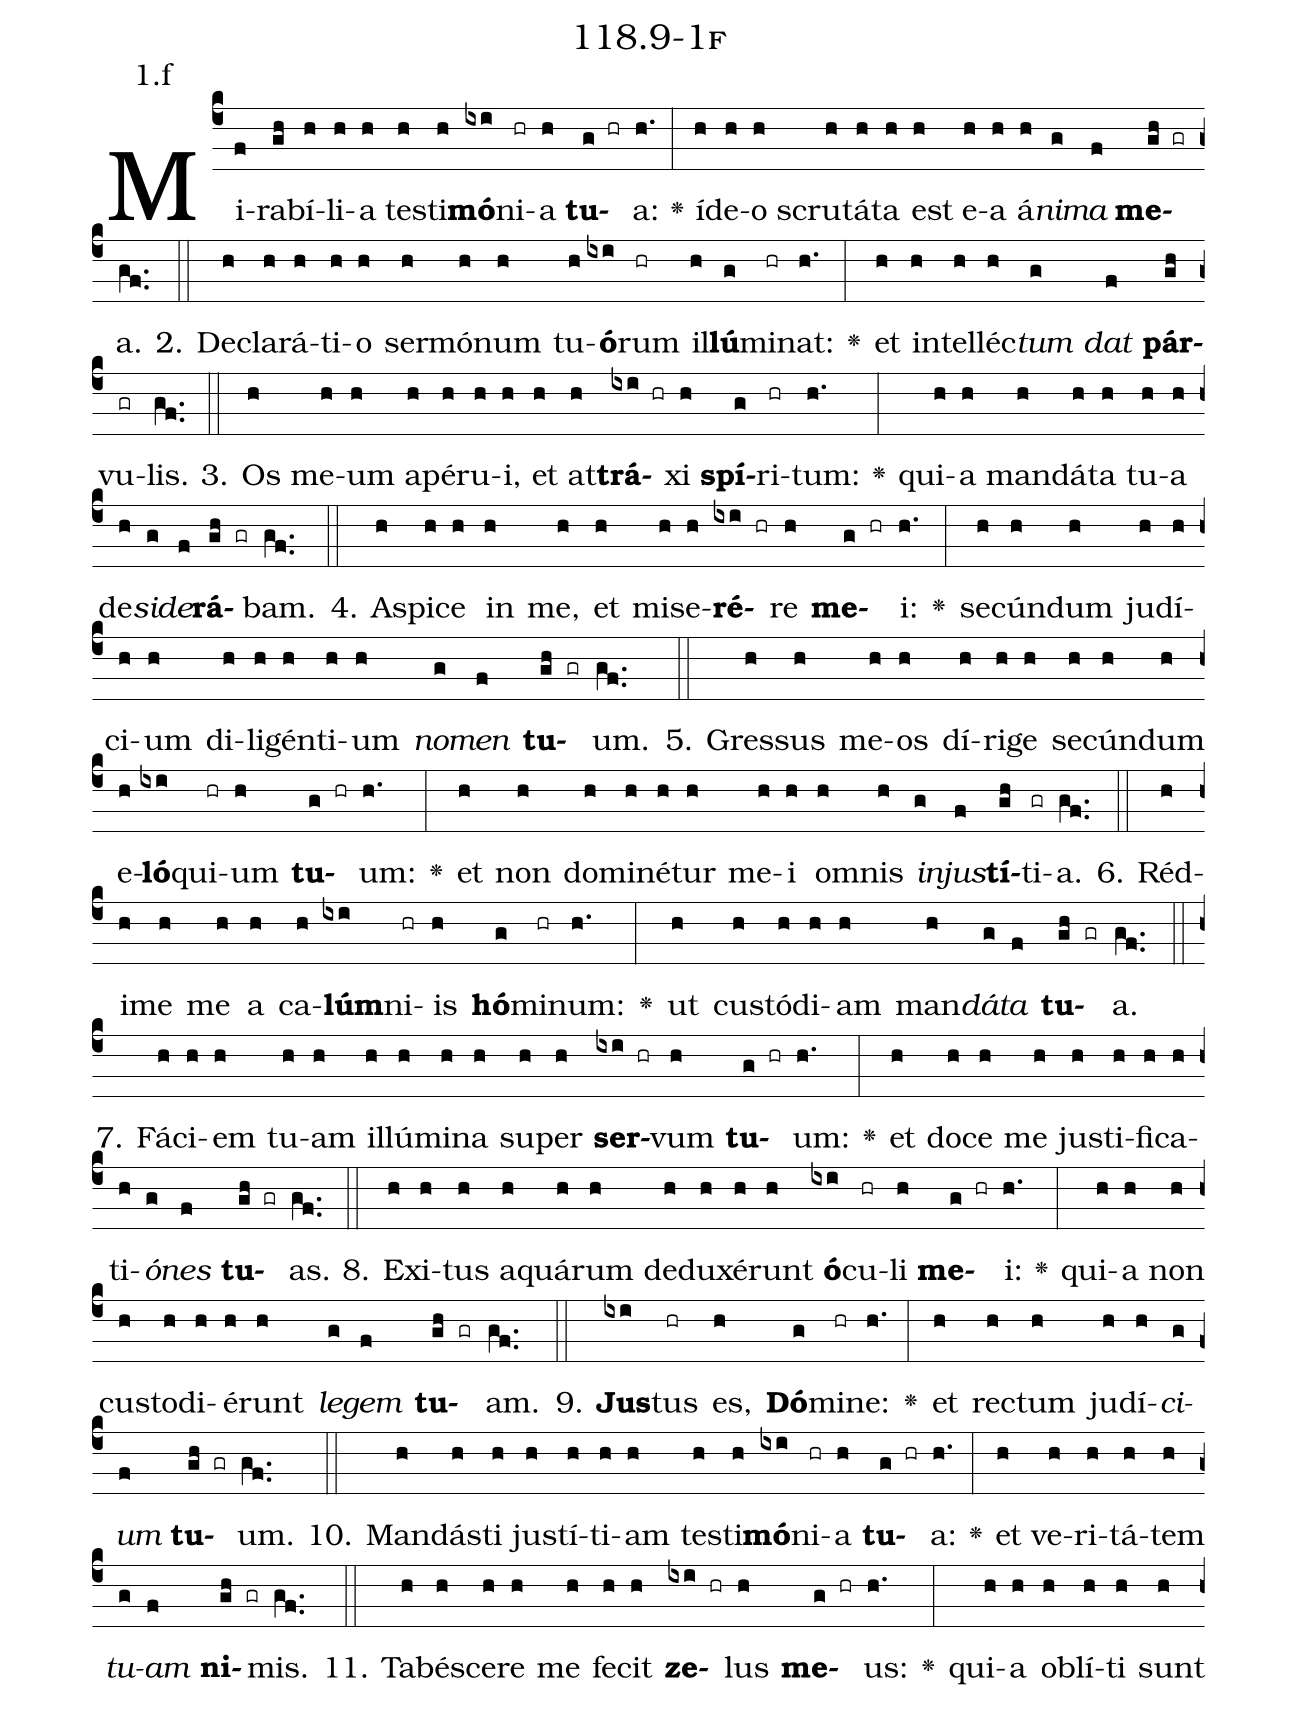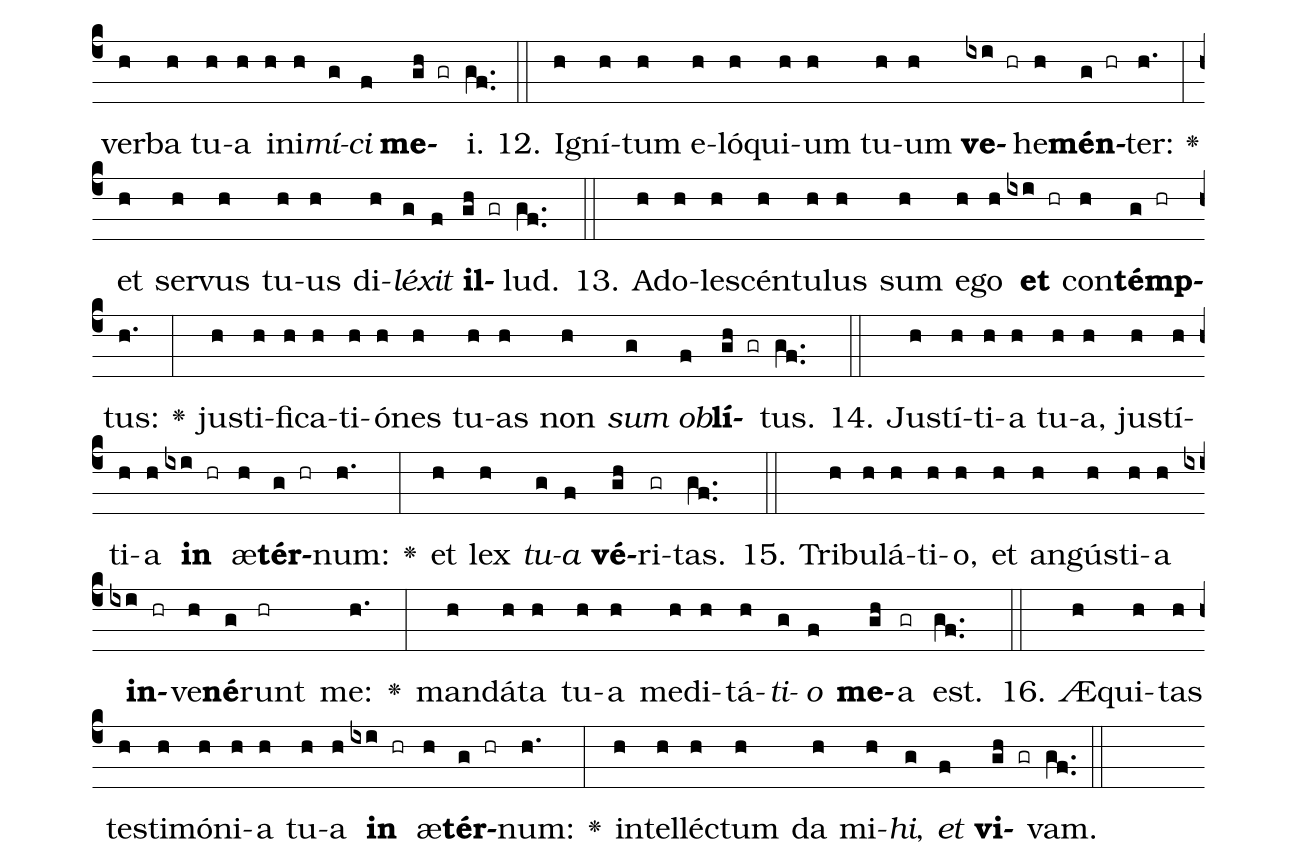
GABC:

name: 118.9-1f;
annotation: 1.f;
%%
(c4)Mi(f)ra(gh)bí(h)li(h)a(h) tes(h)ti(h)<b>mó</b>(ixi)ni(hr)a(h) <b>tu</b>(g hr)a:(h.) <v>\greheightstar</v>(:) íd(h)e(h)o(h) scru(h)tá(h)ta(h) est(h) e(h)a(h) á(h)<i>ni</i>(g)<i>ma</i>(f) <b>me</b>(gh gr)a.(gf..) (::)
2. De(h)cla(h)rá(h)ti(h)o(h) ser(h)mó(h)num(h) tu(h)<b>ó</b>(ixi)rum(hr) il(h)<b>lú</b>(g)mi(hr)nat:(h.) <v>\greheightstar</v>(:) et(h) in(h)tel(h)léc(h)<i>tum</i>(g) <i>dat</i>(f) <b>pár</b>(gh)vu(gr)lis.(gf..) (::)
3. Os(h) me(h)um(h) a(h)pé(h)ru(h)i,(h) et(h) at(h)<b>trá</b>(ixi hr)xi(h) <b>spí</b>(g)ri(hr)tum:(h.) <v>\greheightstar</v>(:) qui(h)a(h) man(h)dá(h)ta(h) tu(h)a(h) de(h)<i>si</i>(g)<i>de</i>(f)<b>rá</b>(gh gr)bam.(gf..) (::)
4. A(h)spi(h)ce(h) in(h) me,(h) et(h) mi(h)se(h)<b>ré</b>(ixi hr)re(h) <b>me</b>(g hr)i:(h.) <v>\greheightstar</v>(:) se(h)cún(h)dum(h) ju(h)dí(h)ci(h)um(h) di(h)li(h)gén(h)ti(h)um(h) <i>no</i>(g)<i>men</i>(f) <b>tu</b>(gh gr)um.(gf..) (::)
5. Gres(h)sus(h) me(h)os(h) dí(h)ri(h)ge(h) se(h)cún(h)dum(h) e(h)<b>ló</b>(ixi)qui(hr)um(h) <b>tu</b>(g hr)um:(h.) <v>\greheightstar</v>(:) et(h) non(h) do(h)mi(h)né(h)tur(h) me(h)i(h) om(h)nis(h) <i>in</i>(g)<i>jus</i>(f)<b>tí</b>(gh)ti(gr)a.(gf..) (::)
6. Réd(h)i(h)me(h) me(h) a(h) ca(h)<b>lúm</b>(ixi)ni(hr)is(h) <b>hó</b>(g)mi(hr)num:(h.) <v>\greheightstar</v>(:) ut(h) cus(h)tó(h)di(h)am(h) man(h)<i>dá</i>(g)<i>ta</i>(f) <b>tu</b>(gh gr)a.(gf..) (::)
7. Fá(h)ci(h)em(h) tu(h)am(h) il(h)lú(h)mi(h)na(h) su(h)per(h) <b>ser</b>(ixi hr)vum(h) <b>tu</b>(g hr)um:(h.) <v>\greheightstar</v>(:) et(h) do(h)ce(h) me(h) jus(h)ti(h)fi(h)ca(h)ti(h)<i>ó</i>(g)<i>nes</i>(f) <b>tu</b>(gh gr)as.(gf..) (::)
8. Ex(h)i(h)tus(h) a(h)quá(h)rum(h) de(h)du(h)xé(h)runt(h) <b>ó</b>(ixi)cu(hr)li(h) <b>me</b>(g hr)i:(h.) <v>\greheightstar</v>(:) qui(h)a(h) non(h) cus(h)to(h)di(h)é(h)runt(h) <i>le</i>(g)<i>gem</i>(f) <b>tu</b>(gh gr)am.(gf..) (::)
9. <b>Jus</b>(ixi)tus(hr) es,(h) <b>Dó</b>(g)mi(hr)ne:(h.) <v>\greheightstar</v>(:) et(h) rec(h)tum(h) ju(h)dí(h)<i>ci</i>(g)<i>um</i>(f) <b>tu</b>(gh gr)um.(gf..) (::)
10. Man(h)dás(h)ti(h) jus(h)tí(h)ti(h)am(h) tes(h)ti(h)<b>mó</b>(ixi)ni(hr)a(h) <b>tu</b>(g hr)a:(h.) <v>\greheightstar</v>(:) et(h) ve(h)ri(h)tá(h)tem(h) <i>tu</i>(g)<i>am</i>(f) <b>ni</b>(gh gr)mis.(gf..) (::)
11. Ta(h)bé(h)sce(h)re(h) me(h) fe(h)cit(h) <b>ze</b>(ixi hr)lus(h) <b>me</b>(g hr)us:(h.) <v>\greheightstar</v>(:) qui(h)a(h) ob(h)lí(h)ti(h) sunt(h) ver(h)ba(h) tu(h)a(h) in(h)i(h)<i>mí</i>(g)<i>ci</i>(f) <b>me</b>(gh gr)i.(gf..) (::)
12. I(h)gní(h)tum(h) e(h)ló(h)qui(h)um(h) tu(h)um(h) <b>ve</b>(ixi hr)he(h)<b>mén</b>(g hr)ter:(h.) <v>\greheightstar</v>(:) et(h) ser(h)vus(h) tu(h)us(h) di(h)<i>lé</i>(g)<i>xit</i>(f) <b>il</b>(gh gr)lud.(gf..) (::)
13. Ad(h)o(h)le(h)scén(h)tu(h)lus(h) sum(h) e(h)go(h) <b>et</b>(ixi hr) con(h)<b>témp</b>(g hr)tus:(h.) <v>\greheightstar</v>(:) jus(h)ti(h)fi(h)ca(h)ti(h)ó(h)nes(h) tu(h)as(h) non(h) <i>sum</i>(g) <i>ob</i>(f)<b>lí</b>(gh gr)tus.(gf..) (::)
14. Jus(h)tí(h)ti(h)a(h) tu(h)a,(h) jus(h)tí(h)ti(h)a(h) <b>in</b>(ixi hr) æ(h)<b>tér</b>(g hr)num:(h.) <v>\greheightstar</v>(:) et(h) lex(h) <i>tu</i>(g)<i>a</i>(f) <b>vé</b>(gh)ri(gr)tas.(gf..) (::)
15. Tri(h)bu(h)lá(h)ti(h)o,(h) et(h) an(h)gús(h)ti(h)a(h) <b>in</b>(ixi hr)ve(h)<b>né</b>(g)runt(hr) me:(h.) <v>\greheightstar</v>(:) man(h)dá(h)ta(h) tu(h)a(h) me(h)di(h)tá(h)<i>ti</i>(g)<i>o</i>(f) <b>me</b>(gh)a(gr) est.(gf..) (::)
16. Æ(h)qui(h)tas(h) tes(h)ti(h)mó(h)ni(h)a(h) tu(h)a(h) <b>in</b>(ixi hr) æ(h)<b>tér</b>(g hr)num:(h.) <v>\greheightstar</v>(:) in(h)tel(h)léc(h)tum(h) da(h) mi(h)<i>hi</i>,(g) <i>et</i>(f) <b>vi</b>(gh gr)vam.(gf..) (::)
